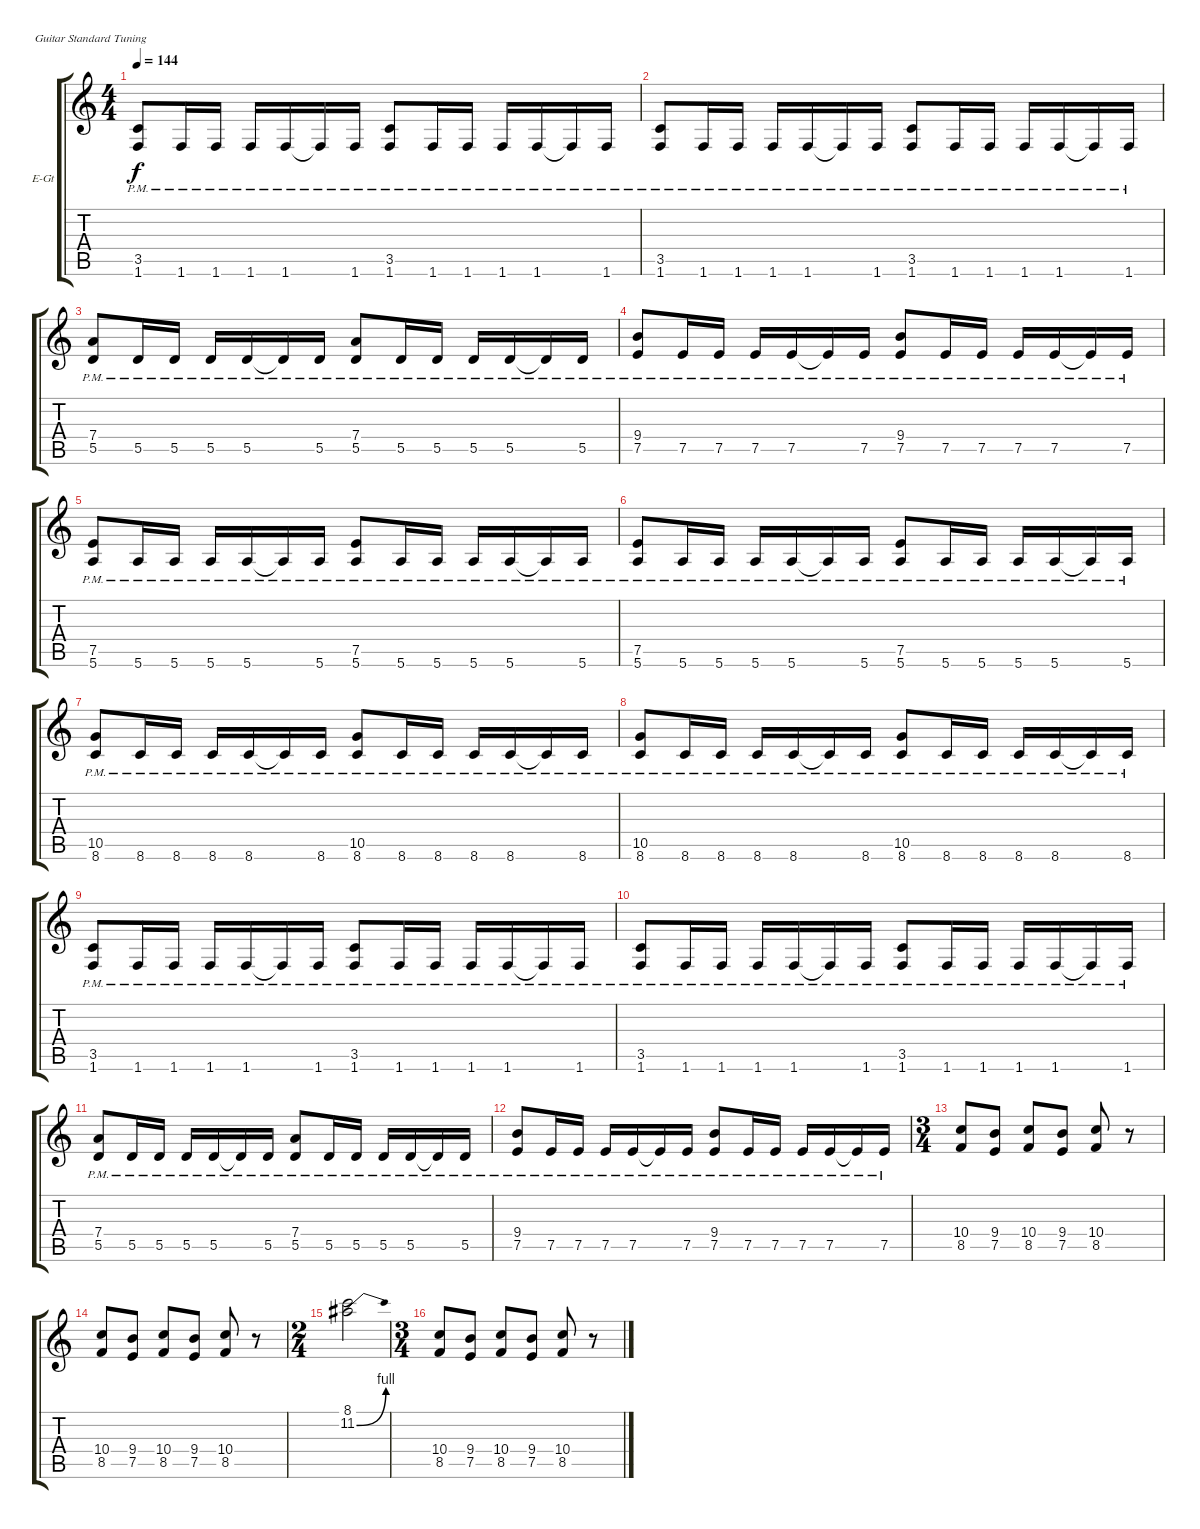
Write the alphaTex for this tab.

\defaultSystemsLayout 4
\bracketExtendMode groupsimilarinstruments
\firstSystemTrackNameOrientation horizontal
\otherSystemsTrackNameOrientation horizontal
\track ("Guitar Rythm (Renegat)" "E-Gt") {instrument distortionguitar}
\staff {score tabs}
\tuning (E4 B3 G3 D3 A2 E2)
\ts (4 4)
\tempo 144
\clef g2
\ks c
(1.6{pm} 3.5{pm}).8{dy f} 1.6{pm}.16 1.6{pm}.16 1.6{pm}.16 1.6{pm}.16 1.6{pm t}.16 1.6{pm}.16 (1.6{pm} 3.5{pm}).8 1.6{pm}.16 1.6{pm}.16 1.6{pm}.16 1.6{pm}.16 1.6{pm t}.16 1.6{pm}.16 |
(1.6{pm} 3.5{pm}).8 1.6{pm}.16 1.6{pm}.16 1.6{pm}.16 1.6{pm}.16 1.6{pm t}.16 1.6{pm}.16 (1.6{pm} 3.5{pm}).8 1.6{pm}.16 1.6{pm}.16 1.6{pm}.16 1.6{pm}.16 1.6{pm t}.16 1.6{pm}.16 |
(5.5{pm} 7.4{pm}).8 5.5{pm}.16 5.5{pm}.16 5.5{pm}.16 5.5{pm}.16 5.5{pm t}.16 5.5{pm}.16 (5.5{pm} 7.4{pm}).8 5.5{pm}.16 5.5{pm}.16 5.5{pm}.16 5.5{pm}.16 5.5{pm t}.16 5.5{pm}.16 |
(7.5{pm} 9.4{pm}).8 7.5{pm}.16 7.5{pm}.16 7.5{pm}.16 7.5{pm}.16 7.5{pm t}.16 7.5{pm}.16 (7.5{pm} 9.4{pm}).8 7.5{pm}.16 7.5{pm}.16 7.5{pm}.16 7.5{pm}.16 7.5{pm t}.16 7.5{pm}.16 |
(5.6{pm} 7.5{pm}).8 5.6{pm}.16 5.6{pm}.16 5.6{pm}.16 5.6{pm}.16 5.6{pm t}.16 5.6{pm}.16 (5.6{pm} 7.5{pm}).8 5.6{pm}.16 5.6{pm}.16 5.6{pm}.16 5.6{pm}.16 5.6{pm t}.16 5.6{pm}.16 |
(5.6{pm} 7.5{pm}).8 5.6{pm}.16 5.6{pm}.16 5.6{pm}.16 5.6{pm}.16 5.6{pm t}.16 5.6{pm}.16 (5.6{pm} 7.5{pm}).8 5.6{pm}.16 5.6{pm}.16 5.6{pm}.16 5.6{pm}.16 5.6{pm t}.16 5.6{pm}.16 |
(8.6{pm} 10.5{pm}).8 8.6{pm}.16 8.6{pm}.16 8.6{pm}.16 8.6{pm}.16 8.6{pm t}.16 8.6{pm}.16 (8.6{pm} 10.5{pm}).8 8.6{pm}.16 8.6{pm}.16 8.6{pm}.16 8.6{pm}.16 8.6{pm t}.16 8.6{pm}.16 |
(8.6{pm} 10.5{pm}).8 8.6{pm}.16 8.6{pm}.16 8.6{pm}.16 8.6{pm}.16 8.6{pm t}.16 8.6{pm}.16 (8.6{pm} 10.5{pm}).8 8.6{pm}.16 8.6{pm}.16 8.6{pm}.16 8.6{pm}.16 8.6{pm t}.16 8.6{pm}.16 |
(1.6{pm} 3.5{pm}).8 1.6{pm}.16 1.6{pm}.16 1.6{pm}.16 1.6{pm}.16 1.6{pm t}.16 1.6{pm}.16 (1.6{pm} 3.5{pm}).8 1.6{pm}.16 1.6{pm}.16 1.6{pm}.16 1.6{pm}.16 1.6{pm t}.16 1.6{pm}.16 |
(1.6{pm} 3.5{pm}).8 1.6{pm}.16 1.6{pm}.16 1.6{pm}.16 1.6{pm}.16 1.6{pm t}.16 1.6{pm}.16 (1.6{pm} 3.5{pm}).8 1.6{pm}.16 1.6{pm}.16 1.6{pm}.16 1.6{pm}.16 1.6{pm t}.16 1.6{pm}.16 |
(5.5{pm} 7.4{pm}).8 5.5{pm}.16 5.5{pm}.16 5.5{pm}.16 5.5{pm}.16 5.5{pm t}.16 5.5{pm}.16 (5.5{pm} 7.4{pm}).8 5.5{pm}.16 5.5{pm}.16 5.5{pm}.16 5.5{pm}.16 5.5{pm t}.16 5.5{pm}.16 |
(7.5{pm} 9.4{pm}).8 7.5{pm}.16 7.5{pm}.16 7.5{pm}.16 7.5{pm}.16 7.5{pm t}.16 7.5{pm}.16 (7.5{pm} 9.4{pm}).8 7.5{pm}.16 7.5{pm}.16 7.5{pm}.16 7.5{pm}.16 7.5{pm t}.16 7.5{pm}.16 |
\ts (3 4)
(8.5 10.4).8 (7.5 9.4).8 (8.5 10.4).8 (7.5 9.4).8 (8.5 10.4).8 r.8 |
(8.5 10.4).8 (7.5 9.4).8 (8.5 10.4).8 (7.5 9.4).8 (8.5 10.4).8 r.8 |
\ts (2 4)
(11.2{be (bend 0 0 15 4)} 8.1).2 |
\ts (3 4)
(8.5 10.4).8 (7.5 9.4).8 (8.5 10.4).8 (7.5 9.4).8 (8.5 10.4).8 r.8
